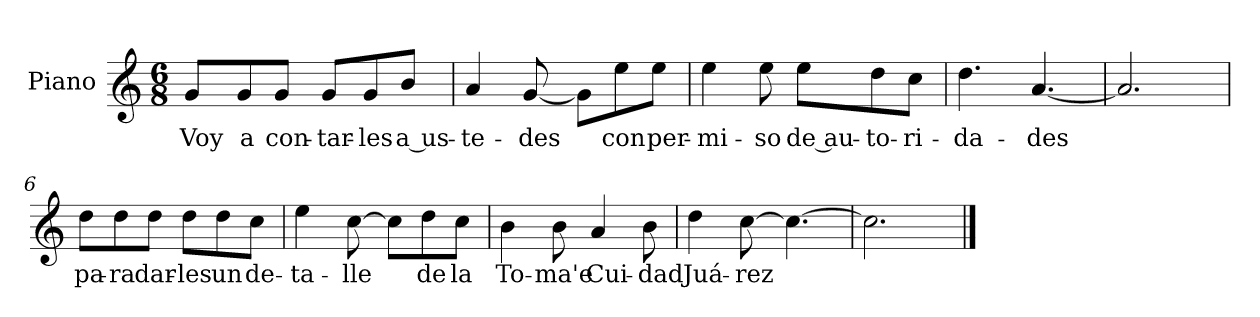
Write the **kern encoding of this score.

**kern	**text
*part1	*part1
*staff1	*staff1
*I"Piano	*
*I'Pno	*
*clefG2	*
*k[]	*
*M6/8	*
=1	=1
8g/L	Voy
8g/	a
8g/J	con-
8g/L	-tar-
8g/	-les
8b/J	a us-
=2	=2
4a/	-te-
[8g/	-des
8g\L]	.
8ee\	con
8ee\J	per-
=3	=3
4ee\	-mi-
8ee\	-so
8ee\L	de au-
8dd\	-to-
8cc\J	-ri-
=4	=4
4.dd\	-da-
[4.a/	-des
=5	=5
2.a/]	.
=6	=6
8dd\L	pa-
8dd\	-ra
8dd\J	dar-
8dd\L	-les
8dd\	un
8cc\J	de-
=7	=7
4ee\	-ta-
[8cc\	-lle
8cc\L]	.
8dd\	de
8cc\J	la
=8	=8
4b\	To-
8b\	-ma'e
4a/	Cui-
8b\	-dad
=9	=9
4dd\	Juá-
[8cc\	-rez
4.cc\_	.
=10	=10
2.cc\]	.
==	==
*-	*-
